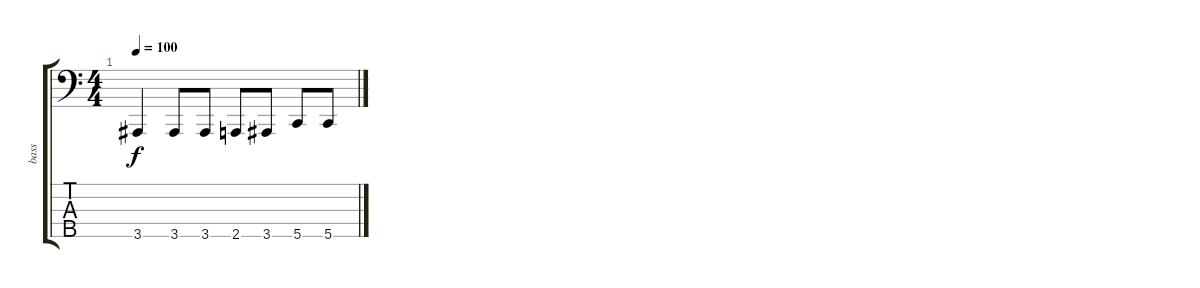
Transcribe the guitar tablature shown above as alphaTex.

\track ("bass" "bass") {instrument electricbassfinger}
\staff {score tabs}
\tuning (Eb2 Bb1 F1 C1 G0) {hide}
\ts (4 4)
\tempo 100
\clef f4
\ks c
3.5.4{dy f} 3.5.8 3.5.8 2.5.8 3.5.8 5.5.8 5.5.8
